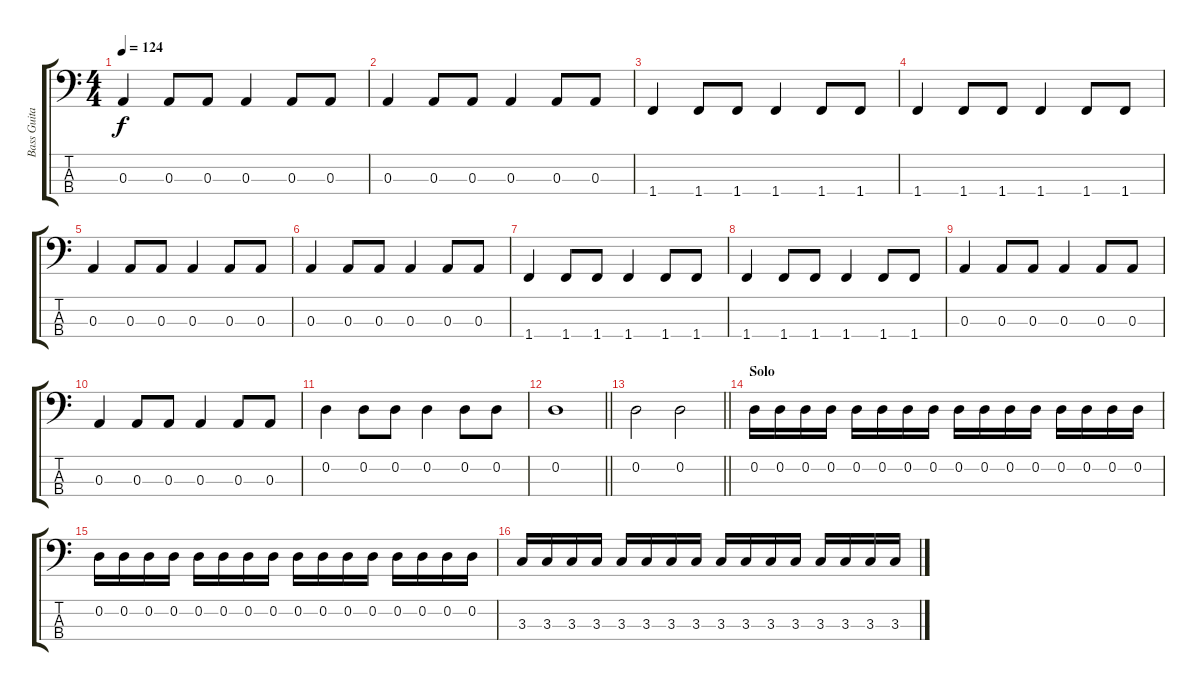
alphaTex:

\track ("Bass Guitar" "Bass Guita") {instrument electricbasspick}
\staff {score tabs}
\tuning (G2 D2 A1 E1) {hide}
\ts (4 4)
\tempo 124
\clef f4
\ks c
0.3.4{dy f} 0.3.8 0.3.8 0.3.4 0.3.8 0.3.8 |
0.3.4 0.3.8 0.3.8 0.3.4 0.3.8 0.3.8 |
1.4.4 1.4.8 1.4.8 1.4.4 1.4.8 1.4.8 |
1.4.4 1.4.8 1.4.8 1.4.4 1.4.8 1.4.8 |
0.3.4 0.3.8 0.3.8 0.3.4 0.3.8 0.3.8 |
0.3.4 0.3.8 0.3.8 0.3.4 0.3.8 0.3.8 |
1.4.4 1.4.8 1.4.8 1.4.4 1.4.8 1.4.8 |
1.4.4 1.4.8 1.4.8 1.4.4 1.4.8 1.4.8 |
0.3.4 0.3.8 0.3.8 0.3.4 0.3.8 0.3.8 |
0.3.4 0.3.8 0.3.8 0.3.4 0.3.8 0.3.8 |
0.2.4 0.2.8 0.2.8 0.2.4 0.2.8 0.2.8 |
\barLineRight lightlight
0.2.1 |
\section ("" "")
\barLineRight lightlight
0.2.2 0.2.2 |
\section ("" "Solo")
0.2.16 0.2.16 0.2.16 0.2.16 0.2.16 0.2.16 0.2.16 0.2.16 0.2.16 0.2.16 0.2.16 0.2.16 0.2.16 0.2.16 0.2.16 0.2.16 |
0.2.16 0.2.16 0.2.16 0.2.16 0.2.16 0.2.16 0.2.16 0.2.16 0.2.16 0.2.16 0.2.16 0.2.16 0.2.16 0.2.16 0.2.16 0.2.16 |
3.3.16 3.3.16 3.3.16 3.3.16 3.3.16 3.3.16 3.3.16 3.3.16 3.3.16 3.3.16 3.3.16 3.3.16 3.3.16 3.3.16 3.3.16 3.3.16
